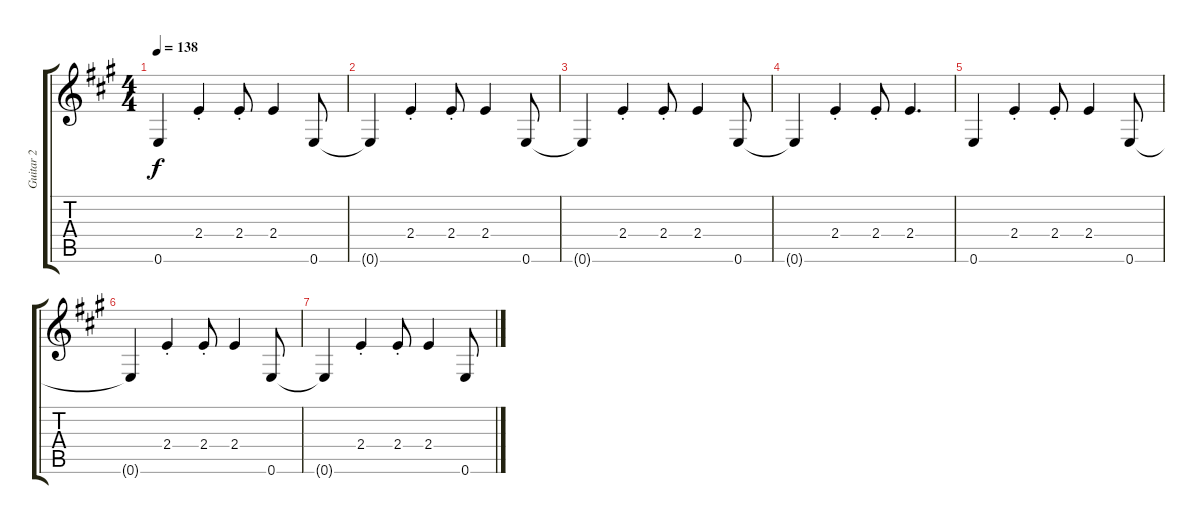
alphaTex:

\track ("Guitar 2" "Guitar 2") {instrument distortionguitar}
\staff {score tabs}
\tuning (E4 B3 G3 D3 A2 E2) {hide}
\ts (4 4)
\tempo 138
\clef g2
\ks a
0.6.4{dy f} 2.4{st}.4 2.4{st}.8 2.4.4 0.6.8 |
0.6{t}.4 2.4{st}.4 2.4{st}.8 2.4.4 0.6.8 |
0.6{t}.4 2.4{st}.4 2.4{st}.8 2.4.4 0.6.8 |
0.6{t}.4 2.4{st}.4 2.4{st}.8 2.4.4{d} |
0.6.4 2.4{st}.4 2.4{st}.8 2.4.4 0.6.8 |
0.6{t}.4 2.4{st}.4 2.4{st}.8 2.4.4 0.6.8 |
0.6{t}.4 2.4{st}.4 2.4{st}.8 2.4.4 0.6.8
